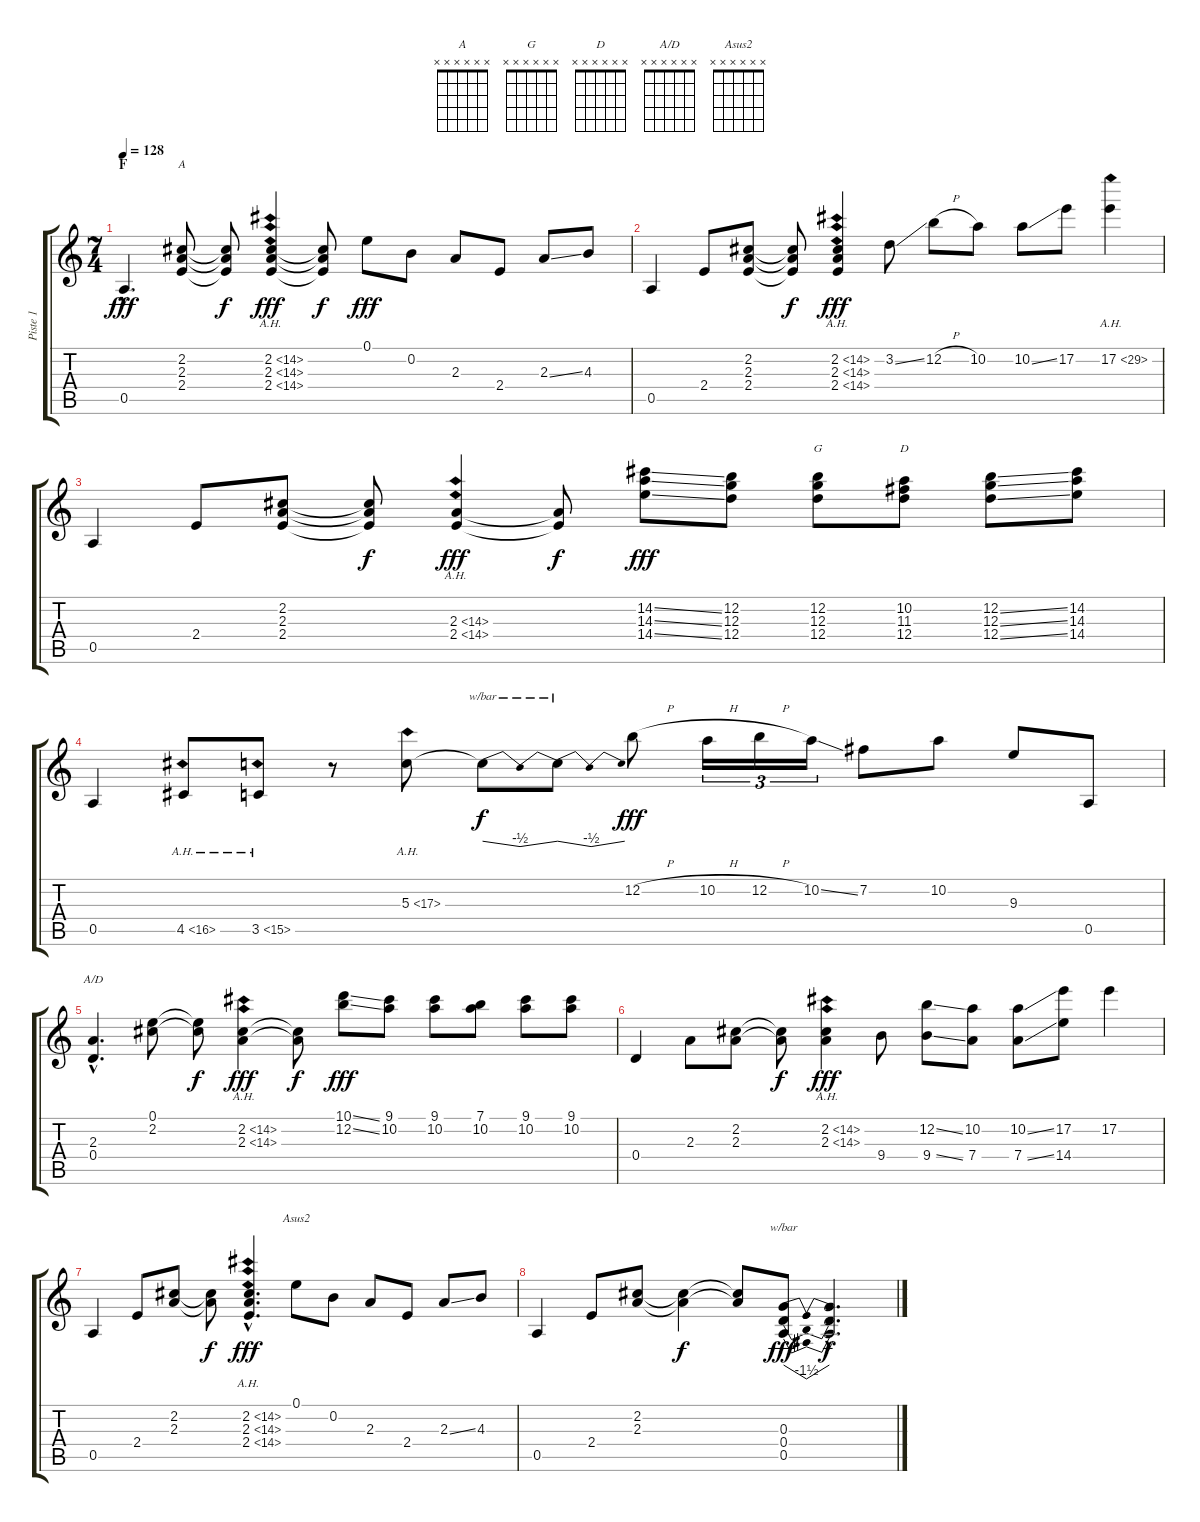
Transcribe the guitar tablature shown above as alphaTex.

\track ("Piste 1" "Piste 1") {instrument distortionguitar}
\staff {score tabs}
\tuning (E4 B3 G3 D3 A2 E2) {hide}
\chord ("A" x x x x x x)
\chord ("G" x x x x x x)
\chord ("D" x x x x x x)
\chord ("A/D" x x x x x x)
\chord ("Asus2" x x x x x x)
\ts (7 4)
\section ("" "F")
\tempo 128
\clef g2
\ks c
0.5{hac}.4{d dy fff} (2.2 2.3 2.4).8{ch "A"} (2.2{t} 2.3{t} 2.4{t}).8{dy f} (2.2{ah 12} 2.3{ah 12} 2.4{ah 12}).4{dy fff} (2.2{t} 2.3{t} 2.4{t}).8{dy f} 0.1.8{dy fff} 0.2.8 2.3.8 2.4.8 2.3{ss}.8 4.3.8 |
0.5.4 2.4.8 (2.2 2.3 2.4).8 (2.2{t} 2.3{t} 2.4{t}).8{dy f} (2.2{ah 12} 2.3{ah 12} 2.4{ah 12}).4{dy fff} 3.2{ss}.8 12.2{h}.8 10.2.8 10.2{ss}.8 17.2.8 17.2{ah 12}.4 |
0.5.4 2.4.8 (2.2 2.3 2.4).8 (2.2{t} 2.3{t} 2.4{t}).8{dy f} (2.3{ah 12} 2.4{ah 12}).4{dy fff} (2.3{t} 2.4{t}).8{dy f} (14.2{ss} 14.3{ss} 14.4{ss}).8{dy fff} (12.2 12.3 12.4).8 (12.2 12.3 12.4).8{ch "G"} (10.2 11.3 12.4).8{ch "D"} (12.2{ss} 12.3{ss} 12.4{ss}).8 (14.2 14.3 14.4).8 |
0.5.4 4.5{ah 12}.8 3.5{ah 12}.8 r.8 5.3{ah 12}.8 5.3{t}.8{tbe (dip default 0 0 30 -2 60 0) dy f} 5.3{t}.8{tbe (dip default 0 0 30 -2 60 0)} 12.2{h}.8{dy fff} 10.2{h}.16{tu (3 2)} 12.2{h}.16{tu (3 2)} 10.2{ss}.16{tu (3 2)} 7.2.8 10.2.8 9.3.8 0.5.8 |
(2.3{hac} 0.4{hac}).4{d ch "A/D"} (0.1 2.2).8 (0.1{t} 2.2{t}).8{dy f} (2.2{ah 12} 2.3{ah 12}).4{dy fff} (2.2{t} 2.3{t}).8{dy f} (10.1{ss} 12.2{ss}).8{dy fff} (9.1 10.2).8 (9.1 10.2).8 (7.1 10.2).8 (9.1 10.2).8 (9.1 10.2).8 |
0.4.4 2.3.8 (2.2 2.3).8 (2.2{t} 2.3{t}).8{dy f} (2.2{ah 12} 2.3{ah 12}).4{dy fff} 9.4.8 (12.2{ss} 9.4{ss}).8 (10.2 7.4).8 (10.2{ss} 7.4{ss}).8 (17.2 14.4).8 17.2.4 |
0.5.4 2.4.8 (2.2 2.3).8 (2.2{t} 2.3{t}).8{dy f} (2.2{ah 12 hac} 2.3{ah 12 hac} 2.4{ah 12 hac}).4{d dy fff} 0.1.8{ch "Asus2"} 0.2.8 2.3.8 2.4.8 2.3{ss}.8 4.3.8 |
0.5.4 2.4.8 (2.2 2.3).8 (2.2{t} 2.3{t}).4{dy f} (2.2{t} 2.3{t}).8 (0.3 0.4 0.5).8{tbe (dip default 0 0 30 -6 60 0) dy fff} (0.3{hac t} 0.4{hac t} 0.5{hac t}).2{d dy f}
